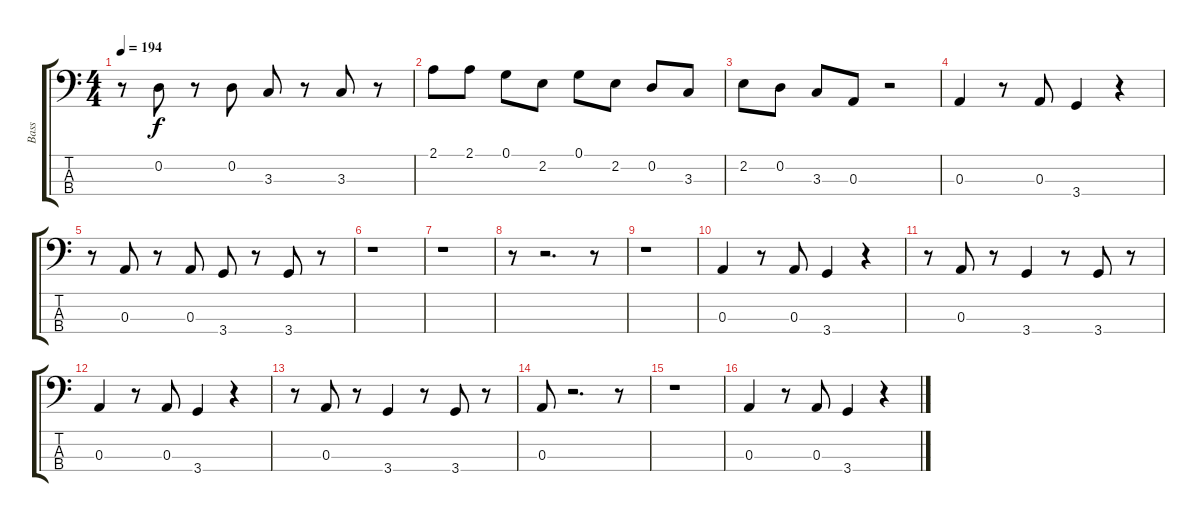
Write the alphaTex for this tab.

\track ("Bass" "Bass") {instrument electricbassfinger}
\staff {score tabs}
\tuning (G2 D2 A1 E1) {hide}
\ts (4 4)
\tempo 194
\clef f4
\ks c
r.8{dy f} 0.2.8 r.8 0.2.8 3.3.8 r.8 3.3.8 r.8 |
2.1.8 2.1.8 0.1.8 2.2.8 0.1.8 2.2.8 0.2.8 3.3.8 |
2.2.8 0.2.8 3.3.8 0.3.8 r.2 |
0.3.4 r.8 0.3.8 3.4.4 r.4 |
r.8 0.3.8 r.8 0.3.8 3.4.8 r.8 3.4.8 r.8 |
r.1 |
r.1 |
r.8 r.2{d} r.8 |
r.1 |
0.3.4 r.8 0.3.8 3.4.4 r.4 |
r.8 0.3.8 r.8 3.4.4 r.8 3.4.8 r.8 |
0.3.4 r.8 0.3.8 3.4.4 r.4 |
r.8 0.3.8 r.8 3.4.4 r.8 3.4.8 r.8 |
0.3.8 r.2{d} r.8 |
r.1 |
0.3.4 r.8 0.3.8 3.4.4 r.4
